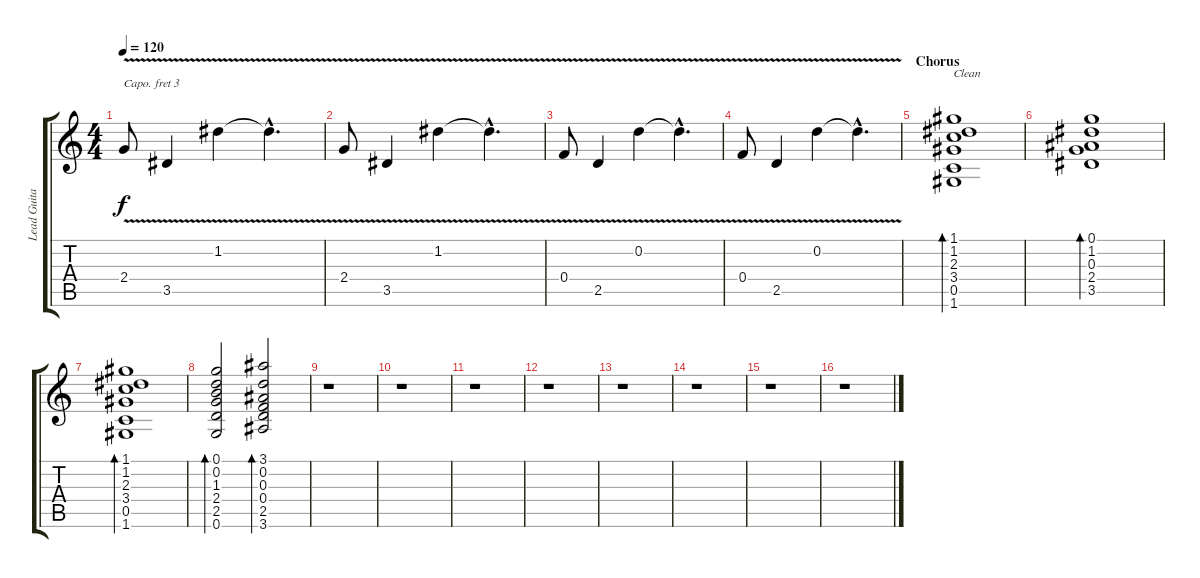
\track ("Lead Guitar" "Lead Guita") {instrument electricguitarjazz}
\staff {score tabs}
\capo 3
\tuning (E4 B3 G3 D3 A2 E2) {hide}
\ts (4 4)
\tempo 120
\clef g2
\ks c
2.4{v}.8{dy f} 3.5{v}.4 1.2{v}.4 1.2{hac t}.4{d} |
2.4{v}.8 3.5{v}.4 1.2{v}.4 1.2{hac t}.4{d} |
0.4{v}.8 2.5{v}.4 0.2{v}.4 0.2{hac t}.4{d} |
0.4{v}.8 2.5{v}.4 0.2{v}.4 0.2{hac t}.4{d} |
\section ("" "Chorus")
(1.1 1.2 2.3 3.4 0.5 1.6).1{bd 240 txt "Clean" volume 12} |
(0.1 1.2 0.3 2.4 3.5).1{bd 240 volume 12} |
(1.1 1.2 2.3 3.4 0.5 1.6).1{bd 240 volume 12} |
(0.1 0.2 1.3 2.4 2.5 0.6).2{bd 240 volume 12} (3.1 0.2 0.3 0.4 2.5 3.6).2{bd 240 volume 12} |
r.1{volume 16} |
r.1 |
r.1 |
r.1 |
r.1 |
r.1 |
r.1 |
r.1
